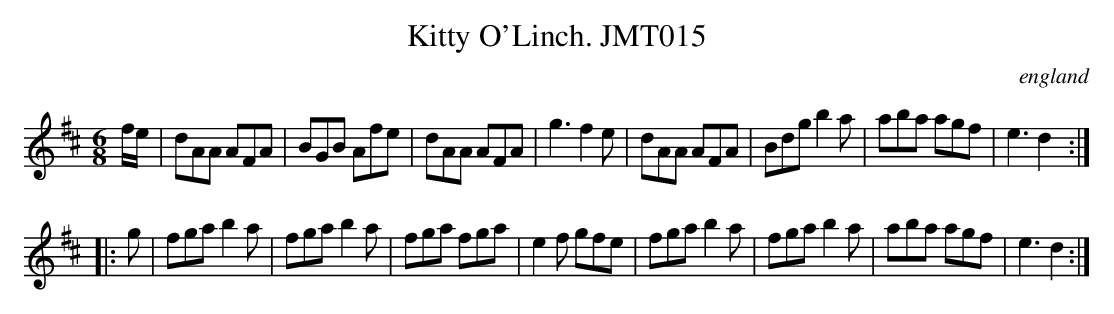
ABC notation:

X:1
T:Kitty O'Linch. JMT015
O:england
M:6/8
L:1/8
K:D
f/e/|dAA AFA|BGB Afe|dAA AFA|g3f2e|dAA AFA|Bdgb2a|aba agf|e3d2:|
|:g|fgab2a|fgab2a|fga fga|e2f gfe|fgab2a|fgab2a|aba agf|e3d2:|]
